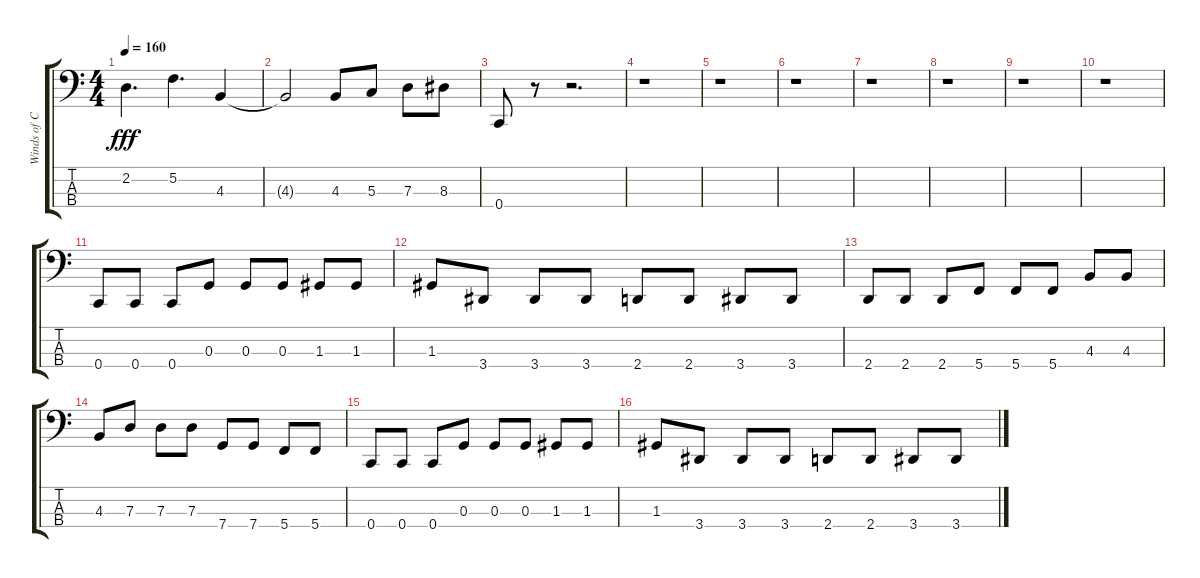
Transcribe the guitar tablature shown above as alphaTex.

\track ("Winds of Connor" "Winds of C") {instrument electricbassfinger}
\staff {score tabs}
\tuning (F2 C2 G1 C1) {hide}
\ts (4 4)
\tempo 160
\clef f4
\ks c
2.2.4{d dy fff} 5.2.4{d} 4.3.4 |
4.3{t}.2 4.3.8 5.3.8 7.3.8 8.3.8 |
0.4.8 r.8 r.2{d} |
r.1 |
r.1 |
r.1 |
r.1 |
r.1 |
r.1 |
r.1 |
0.4.8 0.4.8 0.4.8 0.3.8 0.3.8 0.3.8 1.3.8 1.3.8 |
1.3.8 3.4.8 3.4.8 3.4.8 2.4.8 2.4.8 3.4.8 3.4.8 |
2.4.8 2.4.8 2.4.8 5.4.8 5.4.8 5.4.8 4.3.8 4.3.8 |
4.3.8 7.3.8 7.3.8 7.3.8 7.4.8 7.4.8 5.4.8 5.4.8 |
0.4.8 0.4.8 0.4.8 0.3.8 0.3.8 0.3.8 1.3.8 1.3.8 |
1.3.8 3.4.8 3.4.8 3.4.8 2.4.8 2.4.8 3.4.8 3.4.8
